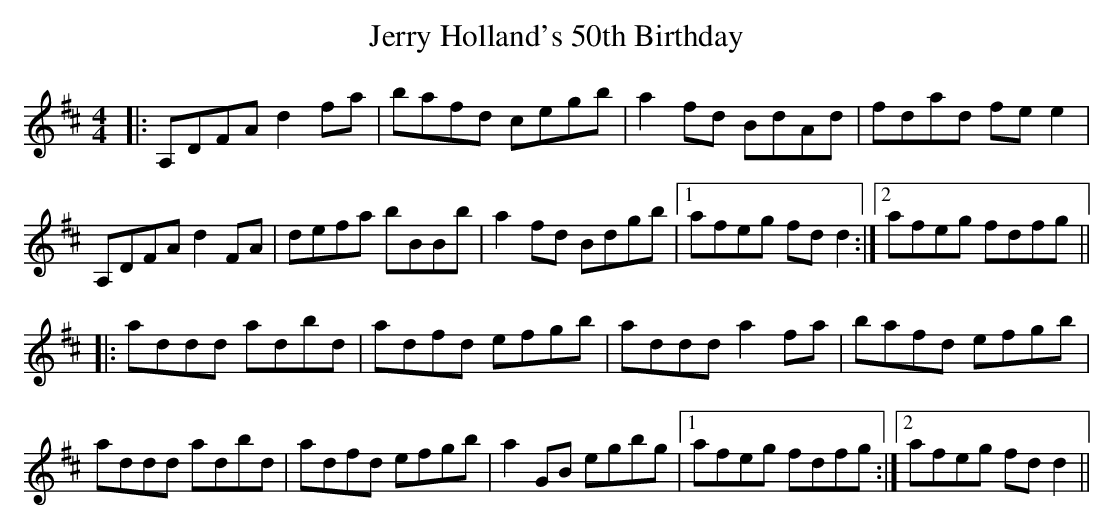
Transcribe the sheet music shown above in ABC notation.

X:1
T: Jerry Holland's 50th Birthday
M: 4/4
L: 1/8
K: Dmaj
|:A,DFA d2fa|bafd cegb|a2fd BdAd|fdad fee2|
A,DFA d2FA|defa bBBb|a2fd Bdgb|1 afeg fdd2:|2 afeg fdfg||
|:addd adbd|adfd efgb|addd a2fa|bafd efgb|
addd adbd|adfd efgb|a2GB egbg|1 afeg fdfg:|2 afeg fdd2||
